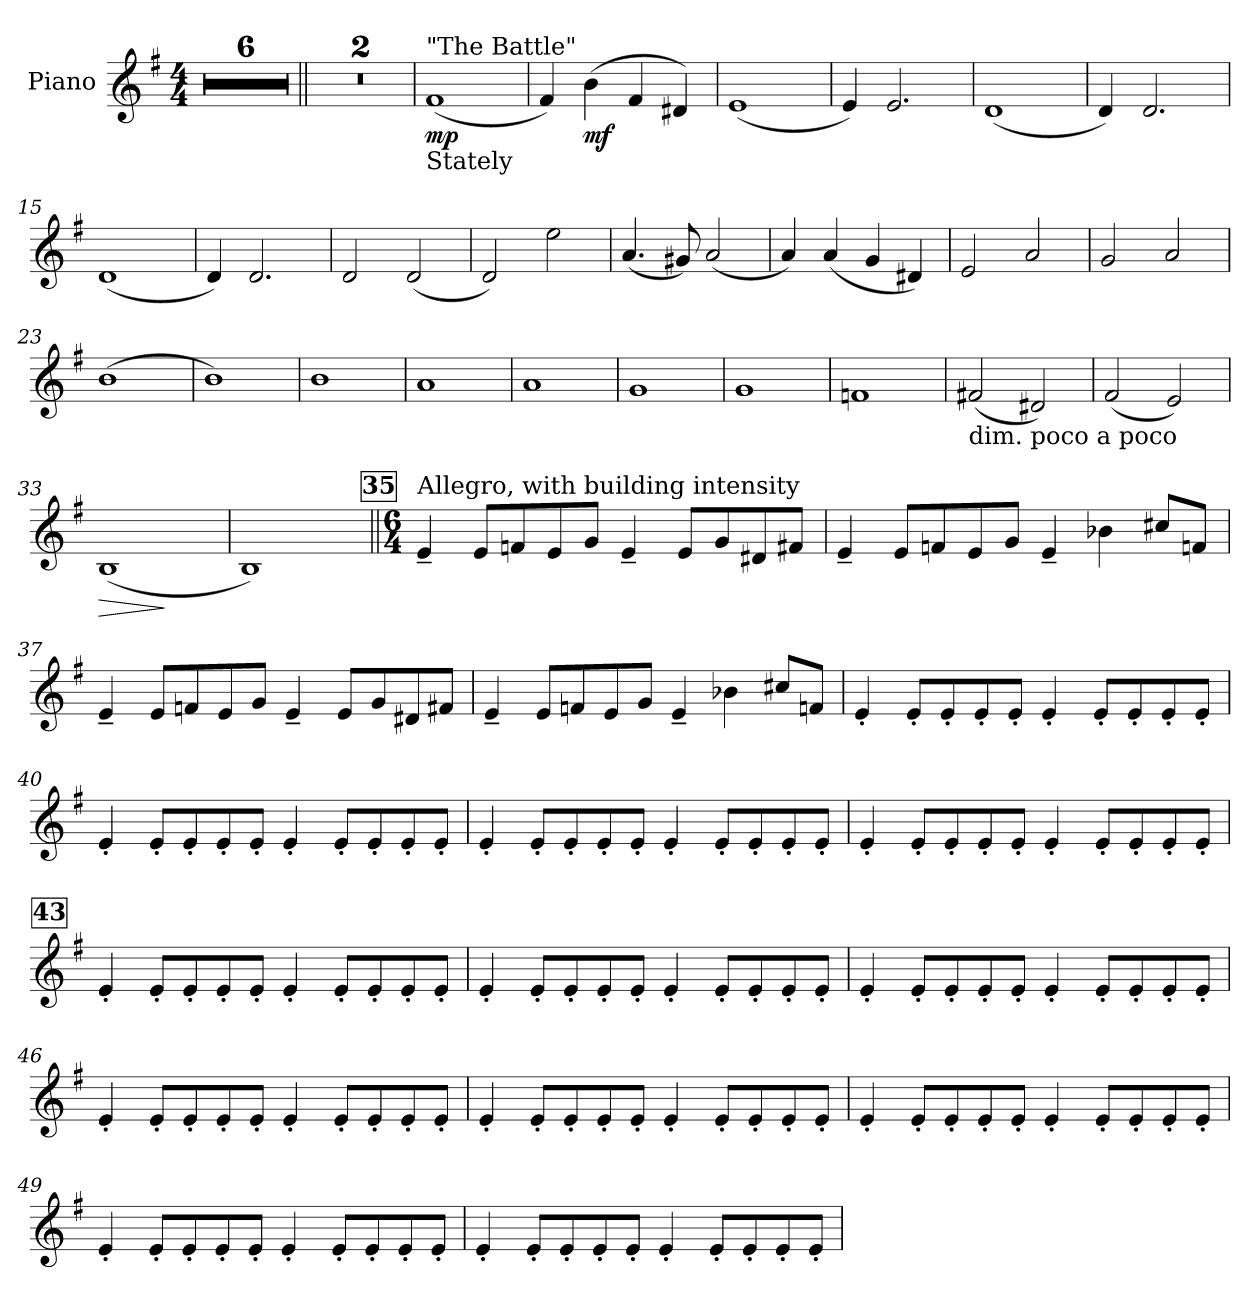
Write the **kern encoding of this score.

**kern	**dynam
*part1	*part1
*staff1	*staff1
*I"Piano	*
*I'Pno.	*
*clefG2	*
*k[f#]	*
*M4/4	*
=1	=1
1r	.
=2	=2
1r	.
=3	=3
1r	.
=4	=4
1r	.
=5	=5
1r	.
=6	=6
1r;<	.
=7||	=7||
1r	.
=8	=8
1r	.
=9	=9
!LO:TX:a:t="The Battle"	!
!LO:TX:b:t=Stately	!
!	!LO:DY:b
(1f#	mp
=10	=10
4f#/)	.
!	!LO:DY:b
(4b\	mf
4f#/	.
4d#X/)	.
=11	=11
(1e	.
=12	=12
4e/)	.
2.e/	.
=13	=13
(1d	.
=14	=14
4d/)	.
2.d/	.
=15	=15
(1d	.
=16	=16
4d/)	.
2.d/	.
=17	=17
2d/	.
(2d/	.
=18	=18
2d/)	.
2ee\	.
!!LO:LB:g=z
=19	=19
(4.a/	.
8g#X/)	.
(2a/	.
=20	=20
4a/)	.
(4a/	.
4g/	.
4d#X/)	.
=21	=21
2e/	.
2a/	.
=22	=22
2g/	.
2a/	.
=23	=23
(1b	.
=24	=24
1b)	.
=25	=25
1b	.
=26	=26
1a	.
!!LO:LB:g=z
=27	=27
1a	.
=28	=28
1g	.
=29	=29
1g	.
=30	=30
1fn	.
=31	=31
!LO:TX:b:t=dim. poco a poco	!
(2f#X/	.
2d#X/)	.
=32	=32
(2f#/	.
2e/)	.
=33	=33
!	!LO:HP:b
(1B	>
.	]
=34	=34
1B)	.
!!LO:LB:g=z
!!LO:REH:place=s1:a:B:fs=14:t=35
=35||	=35||
*M6/4	*
!LO:TX:a:t=Allegro, with building intensity	!
4e~/	.
8e/L	.
8fn/	.
8e/	.
8g/J	.
4e~/	.
8e/L	.
8g/	.
8d#X/	.
8f#X/J	.
=36	=36
4e~/	.
8e/L	.
8fn/	.
8e/	.
8g/J	.
4e~/	.
4b-X\	.
8cc#X/L	.
8fn/J	.
=37	=37
4e~/	.
8e/L	.
8fn/	.
8e/	.
8g/J	.
4e~/	.
8e/L	.
8g/	.
8d#X/	.
8f#X/J	.
!!LO:LB:g=z
=38	=38
4e~/	.
8e/L	.
8fn/	.
8e/	.
8g/J	.
4e~/	.
4b-X\	.
8cc#X/L	.
8fn/J	.
=39	=39
4e'/	.
8e'/L	.
8e'/	.
8e'/	.
8e'/J	.
4e'/	.
8e'/L	.
8e'/	.
8e'/	.
8e'/J	.
=40	=40
4e'/	.
8e'/L	.
8e'/	.
8e'/	.
8e'/J	.
4e'/	.
8e'/L	.
8e'/	.
8e'/	.
8e'/J	.
=41	=41
4e'/	.
8e'/L	.
8e'/	.
8e'/	.
8e'/J	.
4e'/	.
8e'/L	.
8e'/	.
8e'/	.
8e'/J	.
!!LO:LB:g=z
=42	=42
4e'/	.
8e'/L	.
8e'/	.
8e'/	.
8e'/J	.
4e'/	.
8e'/L	.
8e'/	.
8e'/	.
8e'/J	.
!!LO:REH:place=s1:a:B:fs=14:t=43
=43	=43
4e'/	.
8e'/L	.
8e'/	.
8e'/	.
8e'/J	.
4e'/	.
8e'/L	.
8e'/	.
8e'/	.
8e'/J	.
=44	=44
4e'/	.
8e'/L	.
8e'/	.
8e'/	.
8e'/J	.
4e'/	.
8e'/L	.
8e'/	.
8e'/	.
8e'/J	.
=45	=45
4e'/	.
8e'/L	.
8e'/	.
8e'/	.
8e'/J	.
4e'/	.
8e'/L	.
8e'/	.
8e'/	.
8e'/J	.
!!LO:LB:g=z
=46	=46
4e'/	.
8e'/L	.
8e'/	.
8e'/	.
8e'/J	.
4e'/	.
8e'/L	.
8e'/	.
8e'/	.
8e'/J	.
=47	=47
4e'/	.
8e'/L	.
8e'/	.
8e'/	.
8e'/J	.
4e'/	.
8e'/L	.
8e'/	.
8e'/	.
8e'/J	.
=48	=48
4e'/	.
8e'/L	.
8e'/	.
8e'/	.
8e'/J	.
4e'/	.
8e'/L	.
8e'/	.
8e'/	.
8e'/J	.
=49	=49
4e'/	.
8e'/L	.
8e'/	.
8e'/	.
8e'/J	.
4e'/	.
8e'/L	.
8e'/	.
8e'/	.
8e'/J	.
!!LO:LB:g=z
=50	=50
4e'/	.
8e'/L	.
8e'/	.
8e'/	.
8e'/J	.
4e'/	.
8e'/L	.
8e'/	.
8e'/	.
8e'/J	.
=	=
*-	*-
